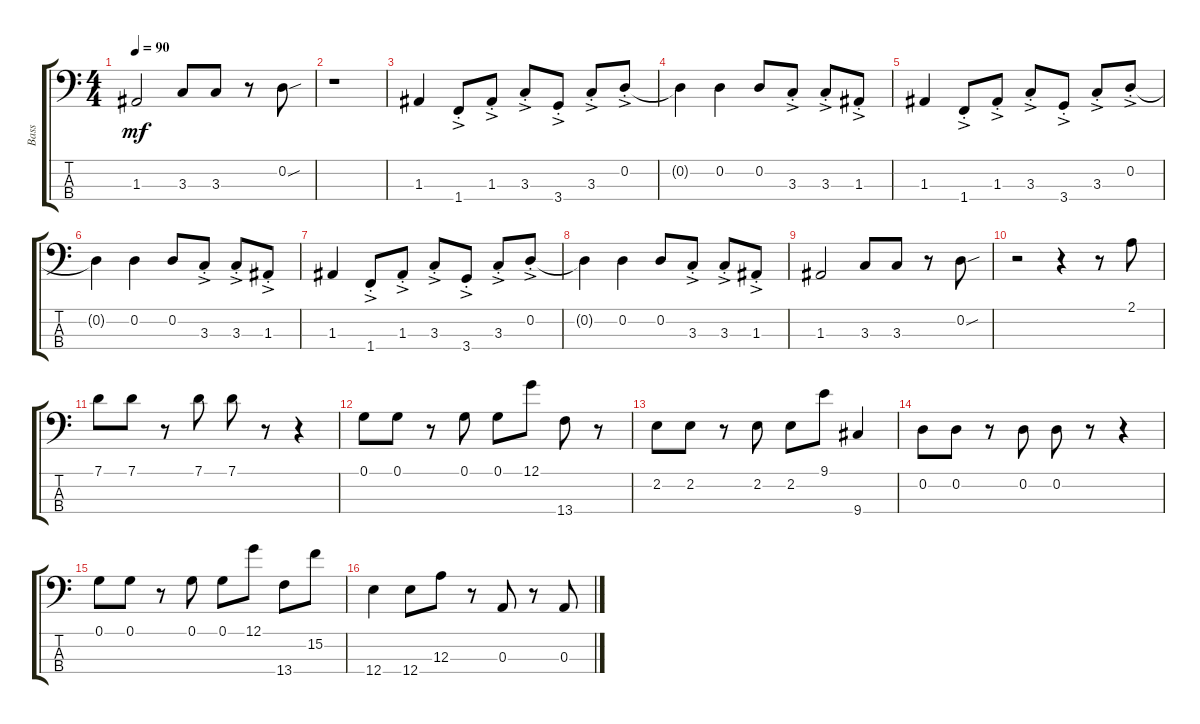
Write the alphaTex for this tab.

\track ("Bass" "Bass") {instrument acousticbass}
\staff {score tabs}
\tuning (G2 D2 A1 E1) {hide}
\ts (4 4)
\tempo 90
\clef f4
\ks c
1.3.2{dy mf} 3.3.8 3.3.8 r.8 0.2{sou}.8 |
r.1 |
1.3.4 1.4{ac st}.8 1.3{ac st}.8 3.3{ac st}.8 3.4{ac st}.8 3.3{ac st}.8 0.2{ac st}.8 |
0.2{t}.4 0.2.4 0.2.8 3.3{ac st}.8 3.3{ac st}.8 1.3{ac st}.8 |
1.3.4 1.4{ac st}.8 1.3{ac st}.8 3.3{ac st}.8 3.4{ac st}.8 3.3{ac st}.8 0.2{ac st}.8 |
0.2{t}.4 0.2.4 0.2.8 3.3{ac st}.8 3.3{ac st}.8 1.3{ac st}.8 |
1.3.4 1.4{ac st}.8 1.3{ac st}.8 3.3{ac st}.8 3.4{ac st}.8 3.3{ac st}.8 0.2{ac st}.8 |
0.2{t}.4 0.2.4 0.2.8 3.3{ac st}.8 3.3{ac st}.8 1.3{ac st}.8 |
1.3.2 3.3.8 3.3.8 r.8 0.2{sou}.8 |
r.2 r.4 r.8 2.1.8 |
7.1.8 7.1.8 r.8 7.1.8 7.1.8 r.8 r.4 |
0.1.8 0.1.8 r.8 0.1.8 0.1.8 12.1.8 13.4.8 r.8 |
2.2.8 2.2.8 r.8 2.2.8 2.2.8 9.1.8 9.4.4 |
0.2.8 0.2.8 r.8 0.2.8 0.2.8 r.8 r.4 |
0.1.8 0.1.8 r.8 0.1.8 0.1.8 12.1.8 13.4.8 15.2.8 |
12.4.4 12.4.8 12.3.8 r.8 0.3.8 r.8 0.3.8
